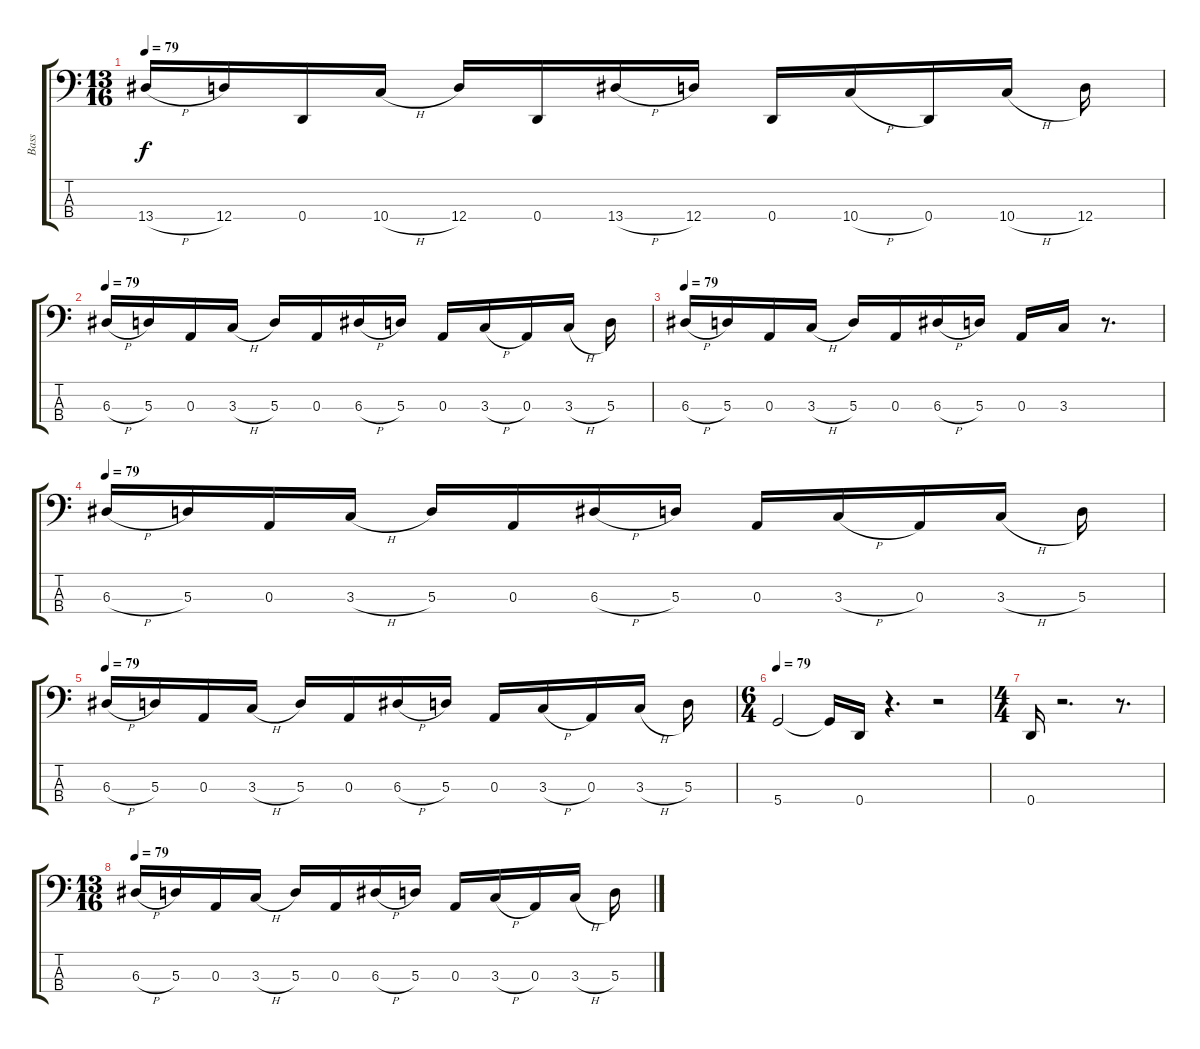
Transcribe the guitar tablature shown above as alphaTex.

\track ("Bass" "Bass") {instrument electricbasspick}
\staff {score tabs}
\tuning (G2 D2 A1 D1) {hide}
\ts (13 16)
\tempo 79
\clef f4
\ks c
13.4{h}.16{dy f} 12.4.16 0.4.16 10.4{h}.16 12.4.16 0.4.16 13.4{h}.16 12.4.16 0.4.16 10.4{h}.16 0.4.16 10.4{h}.16 12.4.16 |
\tempo 79
6.3{h}.16 5.3.16 0.3.16 3.3{h}.16 5.3.16 0.3.16 6.3{h}.16 5.3.16 0.3.16 3.3{h}.16 0.3.16 3.3{h}.16 5.3.16 |
\tempo 79
6.3{h}.16 5.3.16 0.3.16 3.3{h}.16 5.3.16 0.3.16 6.3{h}.16 5.3.16 0.3.16 3.3.16 r.8{d} |
\tempo 79
6.3{h}.16 5.3.16 0.3.16 3.3{h}.16 5.3.16 0.3.16 6.3{h}.16 5.3.16 0.3.16 3.3{h}.16 0.3.16 3.3{h}.16 5.3.16 |
\tempo 79
6.3{h}.16 5.3.16 0.3.16 3.3{h}.16 5.3.16 0.3.16 6.3{h}.16 5.3.16 0.3.16 3.3{h}.16 0.3.16 3.3{h}.16 5.3.16 |
\ts (6 4)
\tempo 79
5.4.2 5.4{t}.16 0.4.16 r.4{d} r.2 |
\ts (4 4)
0.4.16 r.2{d} r.8{d} |
\ts (13 16)
\tempo 79
6.3{h}.16 5.3.16 0.3.16 3.3{h}.16 5.3.16 0.3.16 6.3{h}.16 5.3.16 0.3.16 3.3{h}.16 0.3.16 3.3{h}.16 5.3.16
